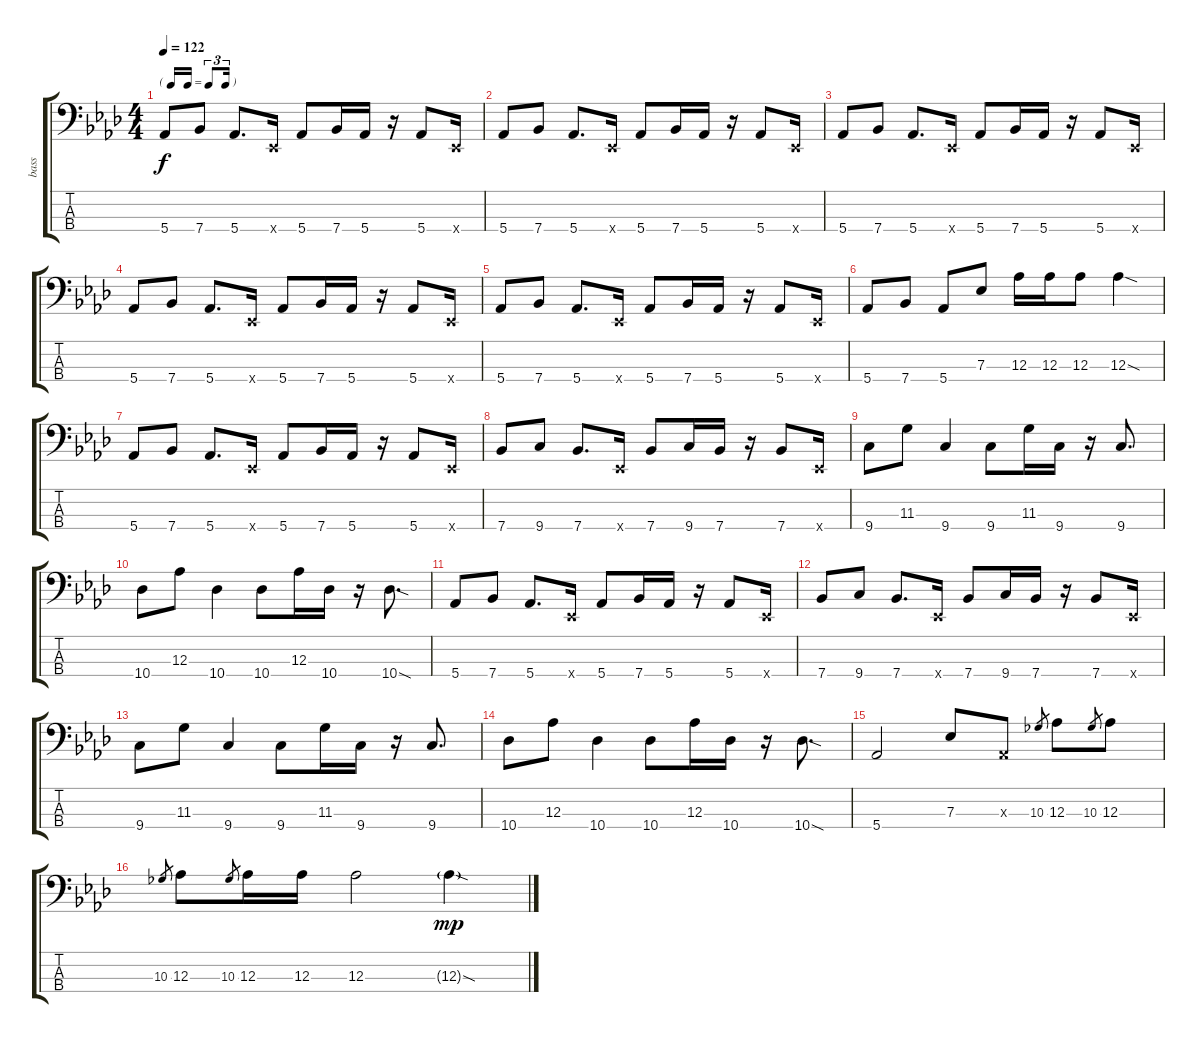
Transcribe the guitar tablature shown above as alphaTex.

\track ("bass" "bass") {instrument electricbassfinger}
\staff {score tabs}
\tuning (Gb2 Db2 Ab1 Eb1) {hide}
\ts (4 4)
\tf triplet16th
\tempo 122
\clef f4
\ks ab
5.4.8{dy f} 7.4.8 5.4.8{d} 0.4{x}.16 5.4.8 7.4.16 5.4.16 r.16 5.4.8 0.4{x}.16 |
5.4.8 7.4.8 5.4.8{d} 0.4{x}.16 5.4.8 7.4.16 5.4.16 r.16 5.4.8 0.4{x}.16 |
5.4.8 7.4.8 5.4.8{d} 0.4{x}.16 5.4.8 7.4.16 5.4.16 r.16 5.4.8 0.4{x}.16 |
5.4.8 7.4.8 5.4.8{d} 0.4{x}.16 5.4.8 7.4.16 5.4.16 r.16 5.4.8 0.4{x}.16 |
5.4.8 7.4.8 5.4.8{d} 0.4{x}.16 5.4.8 7.4.16 5.4.16 r.16 5.4.8 0.4{x}.16 |
5.4.8 7.4.8 5.4.8 7.3.8 12.3.16 12.3.16 12.3.8 12.3{sod}.4 |
5.4.8 7.4.8 5.4.8{d} 0.4{x}.16 5.4.8 7.4.16 5.4.16 r.16 5.4.8 0.4{x}.16 |
7.4.8 9.4.8 7.4.8{d} 0.4{x}.16 7.4.8 9.4.16 7.4.16 r.16 7.4.8 0.4{x}.16 |
9.4.8 11.3.8 9.4.4 9.4.8 11.3.16 9.4.16 r.16 9.4.8{d} |
10.4.8 12.3.8 10.4.4 10.4.8 12.3.16 10.4.16 r.16 10.4{sod}.8{d} |
5.4.8 7.4.8 5.4.8{d} 0.4{x}.16 5.4.8 7.4.16 5.4.16 r.16 5.4.8 0.4{x}.16 |
7.4.8 9.4.8 7.4.8{d} 0.4{x}.16 7.4.8 9.4.16 7.4.16 r.16 7.4.8 0.4{x}.16 |
9.4.8 11.3.8 9.4.4 9.4.8 11.3.16 9.4.16 r.16 9.4.8{d} |
10.4.8 12.3.8 10.4.4 10.4.8 12.3.16 10.4.16 r.16 10.4{sod}.8{d} |
5.4.2 7.3.8 0.3{x}.8 10.3.8{gr} 12.3.8 10.3.8{gr} 12.3.8 |
10.3.8{gr} 12.3.8 10.3.8{gr} 12.3.16 12.3.16 12.3.2 12.3{sod g}.4{dy mp}
